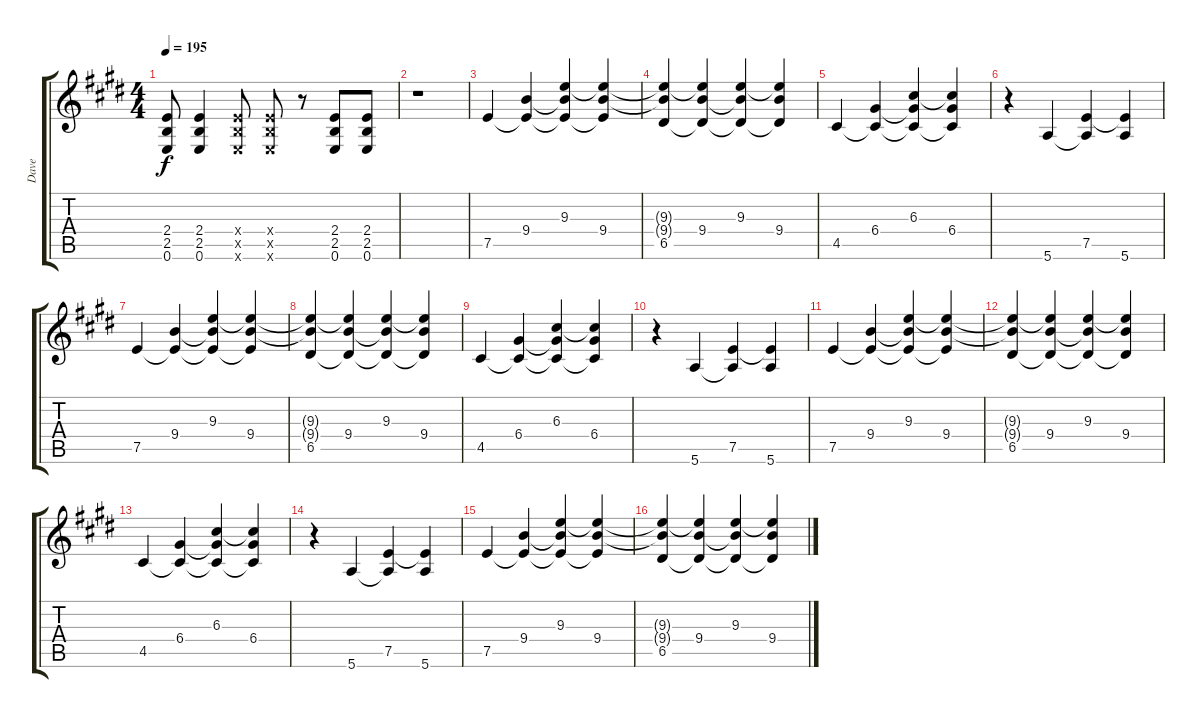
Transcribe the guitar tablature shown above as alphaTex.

\track ("Dave" "Dave") {instrument distortionguitar}
\staff {score tabs}
\tuning (E4 B3 G3 D3 A2 E2) {hide}
\ts (4 4)
\tempo 195
\clef g2
\ks e
(2.4 2.5 0.6).8{dy f} (2.4 2.5 0.6).4 (2.4{x} 2.5{x} 0.6{x}).8 (2.4{x} 2.5{x} 0.6{x}).8 r.8 (2.4 2.5 0.6).8 (2.4 2.5 0.6).8 |
r.1 |
7.5.4{instrument acousticguitarsteel} (9.4 7.5{t}).4 (9.3 9.4{t} 7.5{t}).4 (9.3{t} 9.4 7.5{t}).4 |
(9.3{t} 9.4{t} 6.5).4 (9.3{t} 9.4 6.5{t}).4 (9.3 9.4{t} 6.5{t}).4 (9.3{t} 9.4 6.5{t}).4 |
4.5.4 (6.4 4.5{t}).4 (6.3 6.4{t} 4.5{t}).4 (6.3{t} 6.4 4.5{t}).4 |
r.4 5.6.4 (7.5 5.6{t}).4 (7.5{t} 5.6).4 |
7.5.4 (9.4 7.5{t}).4 (9.3 9.4{t} 7.5{t}).4 (9.3{t} 9.4 7.5{t}).4 |
(9.3{t} 9.4{t} 6.5).4 (9.3{t} 9.4 6.5{t}).4 (9.3 9.4{t} 6.5{t}).4 (9.3{t} 9.4 6.5{t}).4 |
4.5.4 (6.4 4.5{t}).4 (6.3 6.4{t} 4.5{t}).4 (6.3{t} 6.4 4.5{t}).4 |
r.4 5.6.4 (7.5 5.6{t}).4 (7.5{t} 5.6).4 |
7.5.4 (9.4 7.5{t}).4 (9.3 9.4{t} 7.5{t}).4 (9.3{t} 9.4 7.5{t}).4 |
(9.3{t} 9.4{t} 6.5).4 (9.3{t} 9.4 6.5{t}).4 (9.3 9.4{t} 6.5{t}).4 (9.3{t} 9.4 6.5{t}).4 |
4.5.4 (6.4 4.5{t}).4 (6.3 6.4{t} 4.5{t}).4 (6.3{t} 6.4 4.5{t}).4 |
r.4 5.6.4 (7.5 5.6{t}).4 (7.5{t} 5.6).4 |
7.5.4 (9.4 7.5{t}).4 (9.3 9.4{t} 7.5{t}).4 (9.3{t} 9.4 7.5{t}).4 |
(9.3{t} 9.4{t} 6.5).4 (9.3{t} 9.4 6.5{t}).4 (9.3 9.4{t} 6.5{t}).4 (9.3{t} 9.4 6.5{t}).4
